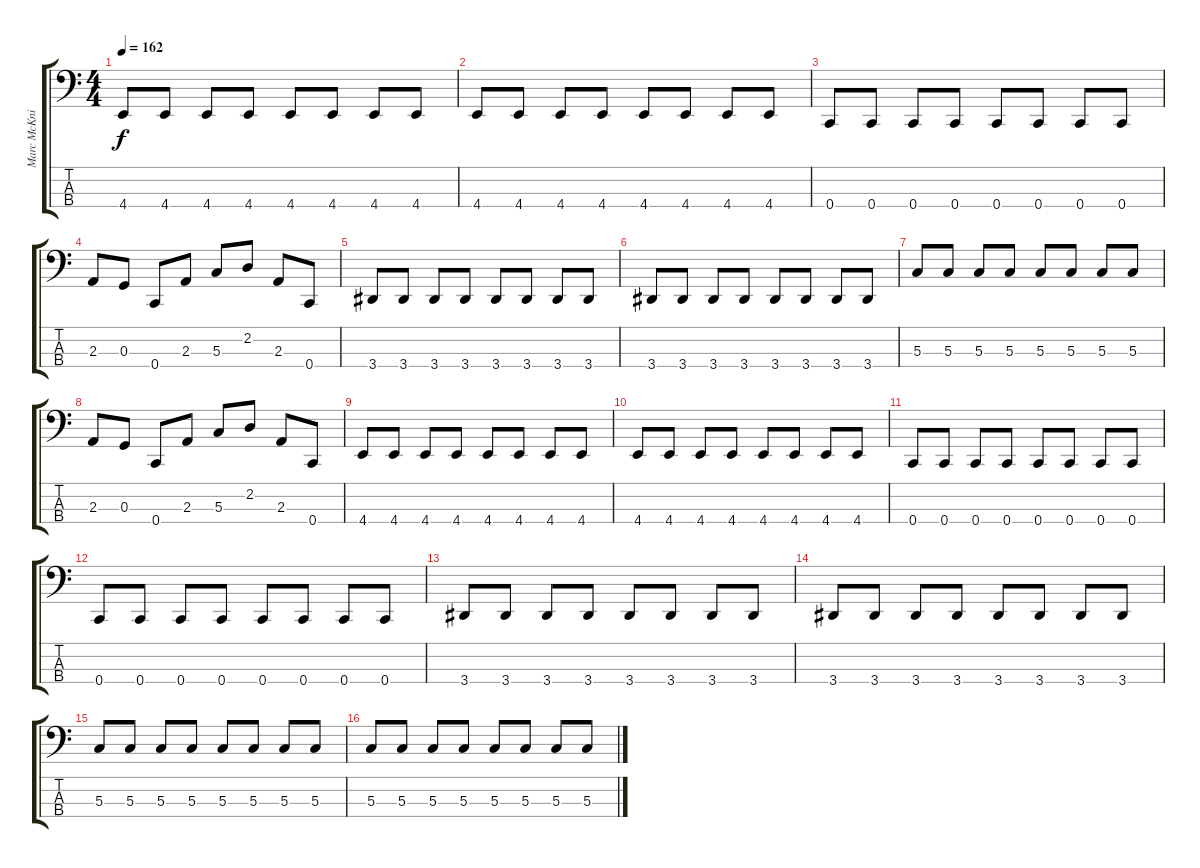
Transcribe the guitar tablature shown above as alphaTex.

\track ("Marc McKnight" "Marc McKni") {instrument electricbasspick}
\staff {score tabs}
\tuning (F2 C2 G1 C1) {hide}
\ts (4 4)
\tempo 162
\clef f4
\ks c
4.4.8{dy f} 4.4.8 4.4.8 4.4.8 4.4.8 4.4.8 4.4.8 4.4.8 |
4.4.8 4.4.8 4.4.8 4.4.8 4.4.8 4.4.8 4.4.8 4.4.8 |
0.4.8 0.4.8 0.4.8 0.4.8 0.4.8 0.4.8 0.4.8 0.4.8 |
2.3.8 0.3.8 0.4.8 2.3.8 5.3.8 2.2.8 2.3.8 0.4.8 |
3.4.8 3.4.8 3.4.8 3.4.8 3.4.8 3.4.8 3.4.8 3.4.8 |
3.4.8 3.4.8 3.4.8 3.4.8 3.4.8 3.4.8 3.4.8 3.4.8 |
5.3.8 5.3.8 5.3.8 5.3.8 5.3.8 5.3.8 5.3.8 5.3.8 |
2.3.8 0.3.8 0.4.8 2.3.8 5.3.8 2.2.8 2.3.8 0.4.8 |
4.4.8 4.4.8 4.4.8 4.4.8 4.4.8 4.4.8 4.4.8 4.4.8 |
4.4.8 4.4.8 4.4.8 4.4.8 4.4.8 4.4.8 4.4.8 4.4.8 |
0.4.8 0.4.8 0.4.8 0.4.8 0.4.8 0.4.8 0.4.8 0.4.8 |
0.4.8 0.4.8 0.4.8 0.4.8 0.4.8 0.4.8 0.4.8 0.4.8 |
3.4.8 3.4.8 3.4.8 3.4.8 3.4.8 3.4.8 3.4.8 3.4.8 |
3.4.8 3.4.8 3.4.8 3.4.8 3.4.8 3.4.8 3.4.8 3.4.8 |
5.3.8 5.3.8 5.3.8 5.3.8 5.3.8 5.3.8 5.3.8 5.3.8 |
5.3.8 5.3.8 5.3.8 5.3.8 5.3.8 5.3.8 5.3.8 5.3.8
